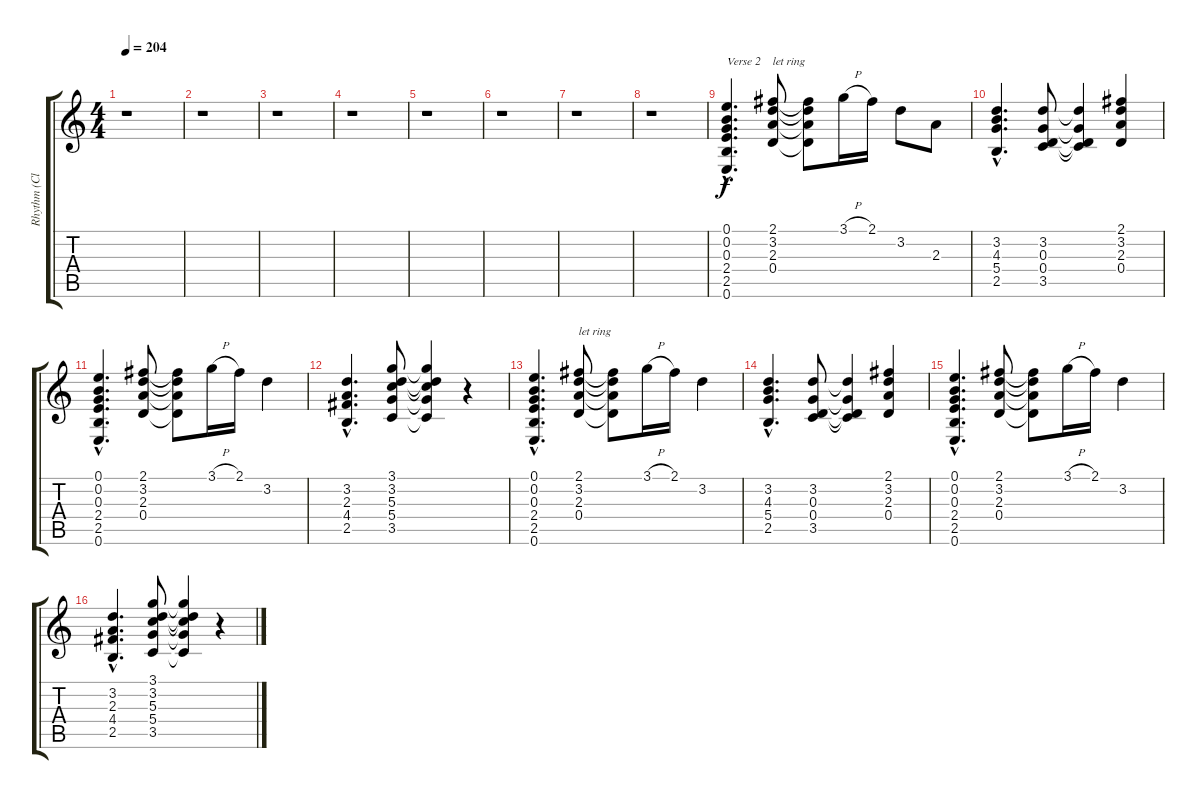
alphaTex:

\track ("Rhythm (Clean)" "Rhythm (Cl") {instrument electricguitarclean}
\staff {score tabs}
\tuning (E4 B3 G3 D3 A2 E2) {hide}
\ts (4 4)
\tempo 204
\clef g2
\ks c
r.1{dy f} |
r.1 |
r.1 |
r.1 |
r.1 |
r.1 |
r.1 |
r.1 |
(0.1{hac} 0.2{hac} 0.3{hac} 2.4{hac} 2.5{hac} 0.6{hac}).4{d txt "Verse 2"} (2.1 3.2 2.3 0.4).8{txt "let ring"} (2.1{t} 3.2{t} 2.3{t} 0.4{t}).8 3.1{h}.16 2.1.16 3.2.8 2.3.8 |
(3.2{hac} 4.3{hac} 5.4{hac} 2.5{hac}).4{d} (3.2 0.3 0.4 3.5).8 (3.2{t} 0.3{t} 0.4{t} 3.5{t}).4 (2.1 3.2 2.3 0.4).4 |
(0.1{hac} 0.2{hac} 0.3{hac} 2.4{hac} 2.5{hac} 0.6{hac}).4{d} (2.1 3.2 2.3 0.4).8 (2.1{t} 3.2{t} 2.3{t} 0.4{t}).8 3.1{h}.16 2.1.16 3.2.4 |
(3.2{hac} 2.3{hac} 4.4{hac} 2.5{hac}).4{d} (3.1 3.2 5.3 5.4 3.5).8 (3.1{t} 3.2{t} 5.3{t} 5.4{t} 3.5{t}).4 r.4 |
(0.1{hac} 0.2{hac} 0.3{hac} 2.4{hac} 2.5{hac} 0.6{hac}).4{d} (2.1 3.2 2.3 0.4).8{txt "let ring"} (2.1{t} 3.2{t} 2.3{t} 0.4{t}).8 3.1{h}.16 2.1.16 3.2.4 |
(3.2{hac} 4.3{hac} 5.4{hac} 2.5{hac}).4{d} (3.2 0.3 0.4 3.5).8 (3.2{t} 0.3{t} 0.4{t} 3.5{t}).4 (2.1 3.2 2.3 0.4).4 |
(0.1{hac} 0.2{hac} 0.3{hac} 2.4{hac} 2.5{hac} 0.6{hac}).4{d} (2.1 3.2 2.3 0.4).8 (2.1{t} 3.2{t} 2.3{t} 0.4{t}).8 3.1{h}.16 2.1.16 3.2.4 |
(3.2{hac} 2.3{hac} 4.4{hac} 2.5{hac}).4{d} (3.1 3.2 5.3 5.4 3.5).8 (3.1{t} 3.2{t} 5.3{t} 5.4{t} 3.5{t}).4 r.4
